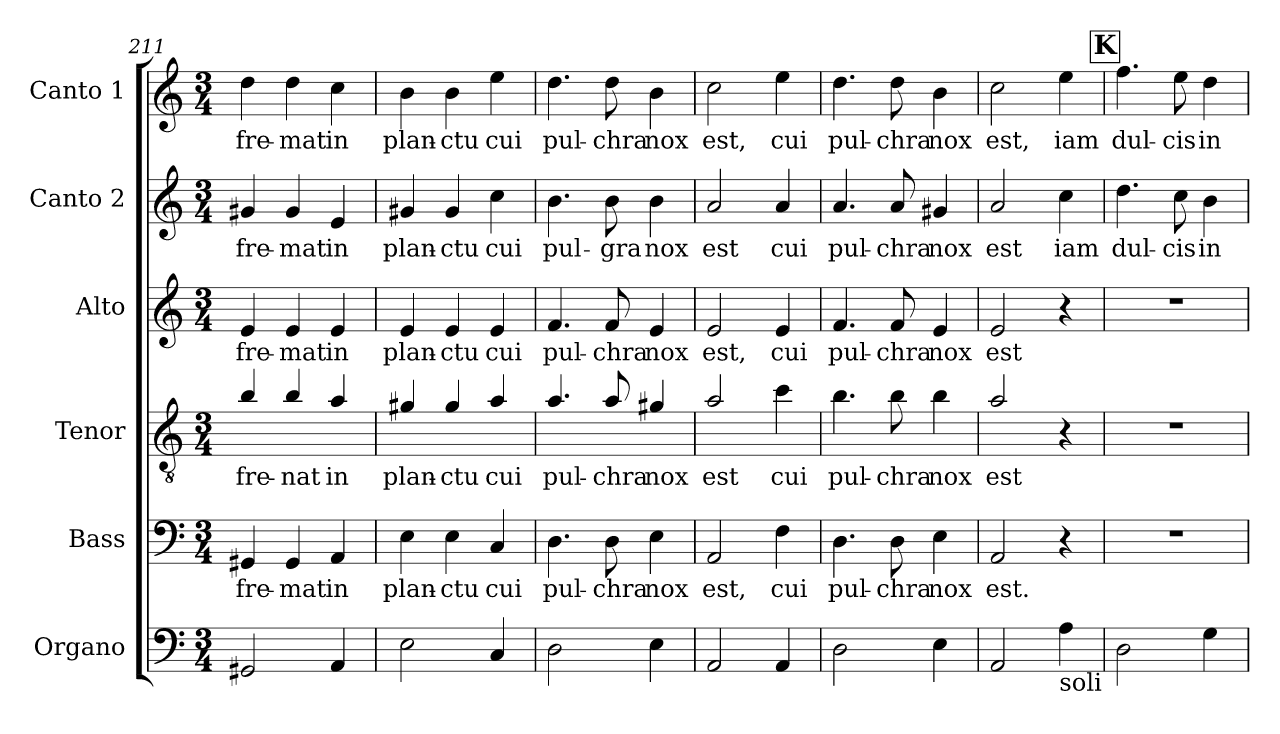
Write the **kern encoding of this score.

**kern	**kern	**text	**kern	**text	**kern	**text	**kern	**text	**kern	**text
*part6	*part5	*part5	*part4	*part4	*part3	*part3	*part2	*part2	*part1	*part1
*staff6	*staff5	*staff5	*staff4	*staff4	*staff3	*staff3	*staff2	*staff2	*staff1	*staff1
*I"Organo	*I"Bass	*	*I"Tenor	*	*I"Alto	*	*I"Canto 2	*	*I"Canto 1	*
*I'Org	*I'B	*	*I'T	*	*I'A	*	*I'C2	*	*I'C1	*
!!LO:PB:g=z
*clefF4	*clefF4	*	*clefGv2	*	*clefG2	*	*clefG2	*	*clefG2	*
*	*	*	*ITrd7c12	*	*	*	*	*	*	*
*k[]	*k[]	*	*k[]	*	*k[]	*	*k[]	*	*k[]	*
*C:	*C:	*	*C:	*	*C:	*	*C:	*	*C:	*
*M3/4	*M3/4	*	*M3/4	*	*M3/4	*	*M3/4	*	*M3/4	*
=211	=211	=211	=211	=211	=211	=211	=211	=211	=211	=211
!	!	!LO:LY:b	!	!	!	!	!	!	!	!
!	!	!	!	!LO:LY:b	!	!	!	!	!	!
!	!	!	!	!	!	!LO:LY:b	!	!	!	!
!	!	!	!	!	!	!	!	!LO:LY:b	!	!
!	!	!	!	!	!	!	!	!	!	!LO:LY:b
2GG#X/	4GG#X/	fre-	4B/	fre-	4e/	fre-	4g#X/	fre-	4dd\	fre-
!	!	!LO:LY:b	!	!	!	!	!	!	!	!
!	!	!	!	!LO:LY:b	!	!	!	!	!	!
!	!	!	!	!	!	!LO:LY:b	!	!	!	!
!	!	!	!	!	!	!	!	!LO:LY:b	!	!
!	!	!	!	!	!	!	!	!	!	!LO:LY:b
.	4GG#/	-mat	4B/	-nat	4e/	-mat	4g#/	-mat	4dd\	-mat
!	!	!LO:LY:b	!	!	!	!	!	!	!	!
!	!	!	!	!LO:LY:b	!	!	!	!	!	!
!	!	!	!	!	!	!LO:LY:b	!	!	!	!
!	!	!	!	!	!	!	!	!LO:LY:b	!	!
!	!	!	!	!	!	!	!	!	!	!LO:LY:b
4AA/	4AA/	in	4A/	in	4e/	in	4e/	in	4cc\	in
=212	=212	=212	=212	=212	=212	=212	=212	=212	=212	=212
!	!	!LO:LY:b	!	!	!	!	!	!	!	!
!	!	!	!	!LO:LY:b	!	!	!	!	!	!
!	!	!	!	!	!	!LO:LY:b	!	!	!	!
!	!	!	!	!	!	!	!	!LO:LY:b	!	!
!	!	!	!	!	!	!	!	!	!	!LO:LY:b
2E\	4E\	plan-	4G#X/	plan-	4e/	plan-	4g#X/	plan-	4b\	plan-
!	!	!LO:LY:b	!	!	!	!	!	!	!	!
!	!	!	!	!LO:LY:b	!	!	!	!	!	!
!	!	!	!	!	!	!LO:LY:b	!	!	!	!
!	!	!	!	!	!	!	!	!LO:LY:b	!	!
!	!	!	!	!	!	!	!	!	!	!LO:LY:b
.	4E\	-ctu	4G#/	-ctu	4e/	-ctu	4g#/	-ctu	4b\	-ctu
!	!	!LO:LY:b	!	!	!	!	!	!	!	!
!	!	!	!	!LO:LY:b	!	!	!	!	!	!
!	!	!	!	!	!	!LO:LY:b	!	!	!	!
!	!	!	!	!	!	!	!	!LO:LY:b	!	!
!	!	!	!	!	!	!	!	!	!	!LO:LY:b
4C/	4C/	cui	4A/	cui	4e/	cui	4cc\	cui	4ee\	cui
=213	=213	=213	=213	=213	=213	=213	=213	=213	=213	=213
!	!	!LO:LY:b	!	!	!	!	!	!	!	!
!	!	!	!	!LO:LY:b	!	!	!	!	!	!
!	!	!	!	!	!	!LO:LY:b	!	!	!	!
!	!	!	!	!	!	!	!	!LO:LY:b	!	!
!	!	!	!	!	!	!	!	!	!	!LO:LY:b
2D\	4.D\	pul-	4.A/	pul-	4.f/	pul-	4.b\	pul-	4.dd\	pul-
!	!	!LO:LY:b	!	!	!	!	!	!	!	!
!	!	!	!	!LO:LY:b	!	!	!	!	!	!
!	!	!	!	!	!	!LO:LY:b	!	!	!	!
!	!	!	!	!	!	!	!	!LO:LY:b	!	!
!	!	!	!	!	!	!	!	!	!	!LO:LY:b
.	8D\	-chra	8A/	-chra	8f/	-chra	8b\	-gra	8dd\	-chra
!	!	!LO:LY:b	!	!	!	!	!	!	!	!
!	!	!	!	!LO:LY:b	!	!	!	!	!	!
!	!	!	!	!	!	!LO:LY:b	!	!	!	!
!	!	!	!	!	!	!	!	!LO:LY:b	!	!
!	!	!	!	!	!	!	!	!	!	!LO:LY:b
4E\	4E\	nox	4G#X/	nox	4e/	nox	4b\	nox	4b\	nox
=214	=214	=214	=214	=214	=214	=214	=214	=214	=214	=214
!	!	!LO:LY:b	!	!	!	!	!	!	!	!
!	!	!	!	!LO:LY:b	!	!	!	!	!	!
!	!	!	!	!	!	!LO:LY:b	!	!	!	!
!	!	!	!	!	!	!	!	!LO:LY:b	!	!
!	!	!	!	!	!	!	!	!	!	!LO:LY:b
2AA/	2AA/	est,	2A/	est	2e/	est,	2a/	est	2cc\	est,
!	!	!LO:LY:b	!	!	!	!	!	!	!	!
!	!	!	!	!LO:LY:b	!	!	!	!	!	!
!	!	!	!	!	!	!LO:LY:b	!	!	!	!
!	!	!	!	!	!	!	!	!LO:LY:b	!	!
!	!	!	!	!	!	!	!	!	!	!LO:LY:b
4AA/	4F\	cui	4c\	cui	4e/	cui	4a/	cui	4ee\	cui
=215	=215	=215	=215	=215	=215	=215	=215	=215	=215	=215
!	!	!LO:LY:b	!	!	!	!	!	!	!	!
!	!	!	!	!LO:LY:b	!	!	!	!	!	!
!	!	!	!	!	!	!LO:LY:b	!	!	!	!
!	!	!	!	!	!	!	!	!LO:LY:b	!	!
!	!	!	!	!	!	!	!	!	!	!LO:LY:b
2D\	4.D\	pul-	4.B\	pul-	4.f/	pul-	4.a/	pul-	4.dd\	pul-
!	!	!LO:LY:b	!	!	!	!	!	!	!	!
!	!	!	!	!LO:LY:b	!	!	!	!	!	!
!	!	!	!	!	!	!LO:LY:b	!	!	!	!
!	!	!	!	!	!	!	!	!LO:LY:b	!	!
!	!	!	!	!	!	!	!	!	!	!LO:LY:b
.	8D\	-chra	8B\	-chra	8f/	-chra	8a/	-chra	8dd\	-chra
!	!	!LO:LY:b	!	!	!	!	!	!	!	!
!	!	!	!	!LO:LY:b	!	!	!	!	!	!
!	!	!	!	!	!	!LO:LY:b	!	!	!	!
!	!	!	!	!	!	!	!	!LO:LY:b	!	!
!	!	!	!	!	!	!	!	!	!	!LO:LY:b
4E\	4E\	nox	4B\	nox	4e/	nox	4g#X/	nox	4b\	nox
=216	=216	=216	=216	=216	=216	=216	=216	=216	=216	=216
!	!	!LO:LY:b	!	!	!	!	!	!	!	!
!	!	!	!	!LO:LY:b	!	!	!	!	!	!
!	!	!	!	!	!	!LO:LY:b	!	!	!	!
!	!	!	!	!	!	!	!	!LO:LY:b	!	!
!	!	!	!	!	!	!	!	!	!	!LO:LY:b
2AA/	2AA/	est.	2A/	est	2e/	est	2a/	est	2cc\	est,
!	!	!	!	!	!	!	!	!LO:LY:b	!	!
!LO:TX:b:t=soli	!	!	!	!	!	!	!	!	!	!
!	!	!	!	!	!	!	!	!	!	!LO:LY:b
4A\	4r	.	4r	.	4r	.	4cc\	iam	4ee\	iam
!!LO:LB:g=z
!!LO:REH:place=s1:a:t=K
=217	=217	=217	=217	=217	=217	=217	=217	=217	=217	=217
!	!	!	!	!	!	!	!	!LO:LY:b	!	!
!	!	!	!	!	!	!	!	!	!	!LO:LY:b
2D\	2.r	.	2.r	.	2.r	.	4.dd\	dul-	4.ff\	dul-
!	!	!	!	!	!	!	!	!LO:LY:b	!	!
!	!	!	!	!	!	!	!	!	!	!LO:LY:b
.	.	.	.	.	.	.	8cc\	-cis	8ee\	-cis
!	!	!	!	!	!	!	!	!LO:LY:b	!	!
!	!	!	!	!	!	!	!	!	!	!LO:LY:b
4G\	.	.	.	.	.	.	4b\	in	4dd\	in
=	=	=	=	=	=	=	=	=	=	=
*-	*-	*-	*-	*-	*-	*-	*-	*-	*-	*-
